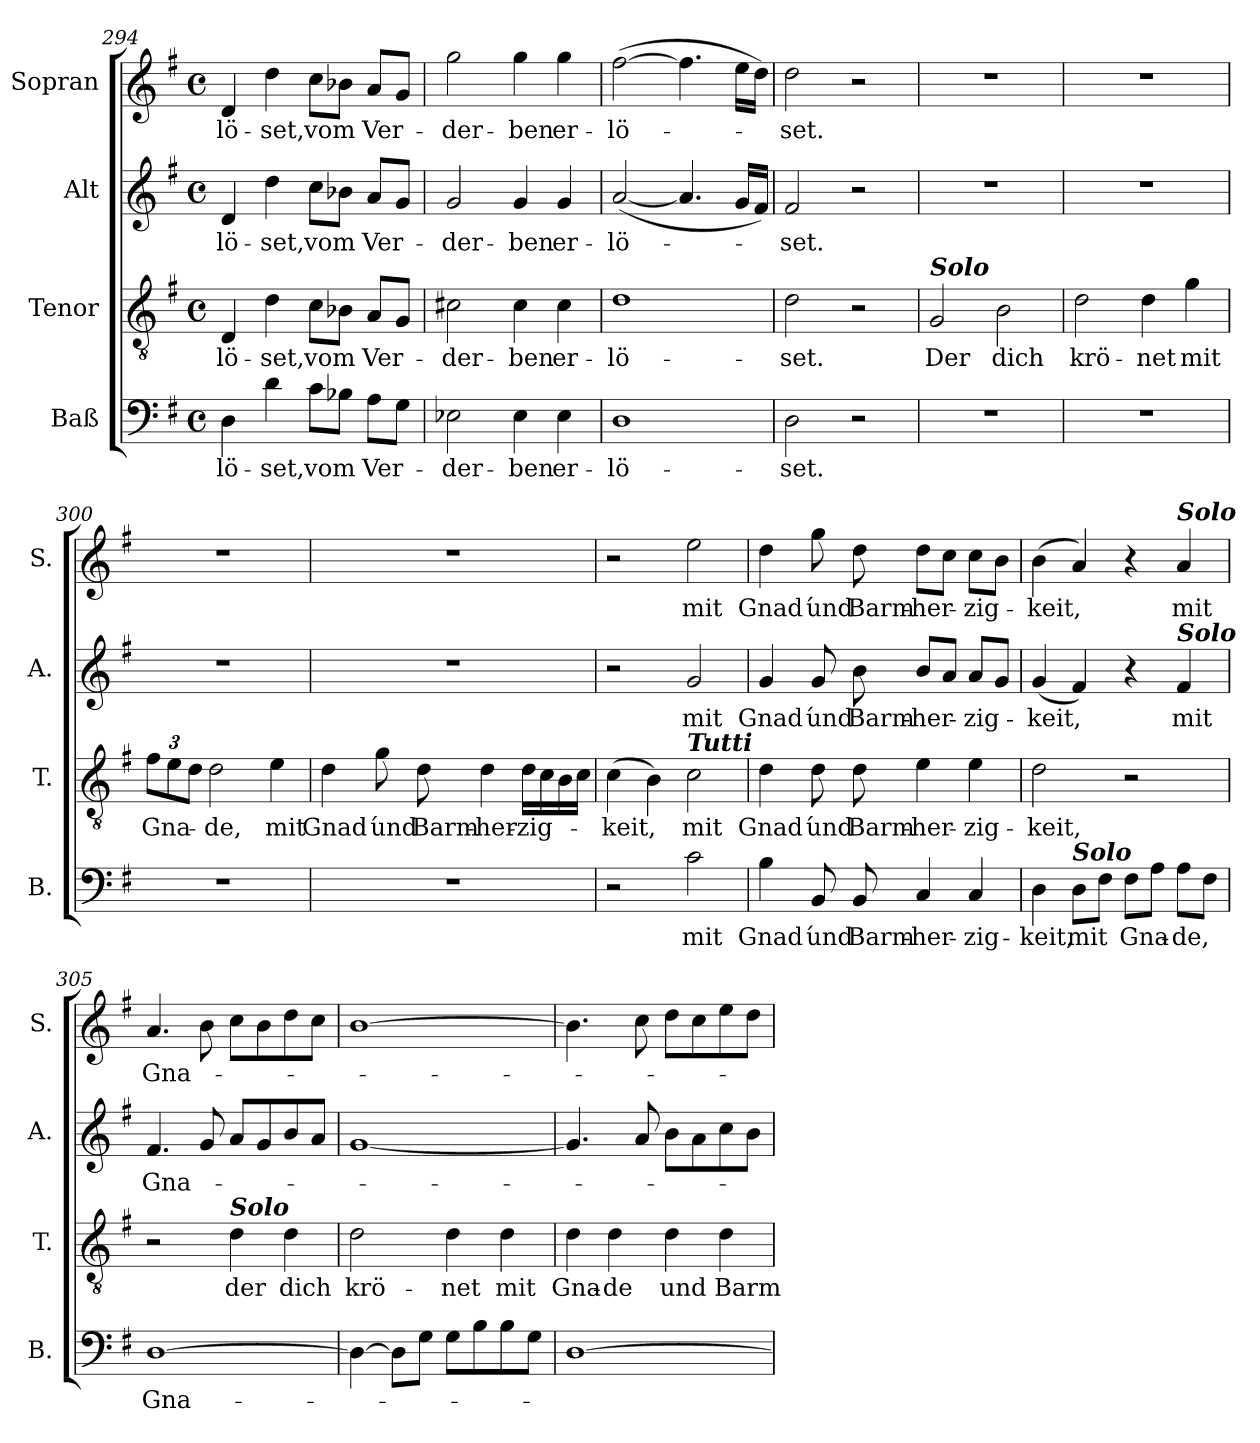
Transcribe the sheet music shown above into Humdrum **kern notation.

**kern	**text	**kern	**text	**kern	**text	**kern	**text
*part4	*part4	*part3	*part3	*part2	*part2	*part1	*part1
*staff4	*staff4	*staff3	*staff3	*staff2	*staff2	*staff1	*staff1
*I"Baß	*	*I"Tenor	*	*I"Alt	*	*I"Sopran	*
*I'B.	*	*I'T.	*	*I'A.	*	*I'S.	*
*clefF4	*	*clefGv2	*	*clefG2	*	*clefG2	*
*k[f#]	*	*k[f#]	*	*k[f#]	*	*k[f#]	*
*G:	*	*G:	*	*G:	*	*G:	*
*M4/4	*	*M4/4	*	*M4/4	*	*M4/4	*
*met(c)	*	*met(c)	*	*met(c)	*	*met(c)	*
=294	=294	=294	=294	=294	=294	=294	=294
!	!LO:LY:b	!	!LO:LY:b	!	!LO:LY:b	!	!LO:LY:b
4D\	-lö-	4D/	-lö-	4d/	-lö-	4d/	-lö-
!	!LO:LY:b	!	!LO:LY:b	!	!LO:LY:b	!	!LO:LY:b
4d\	-set,	4d\	-set,	4dd\	-set,	4dd\	-set,
!	!LO:LY:b	!	!LO:LY:b	!	!LO:LY:b	!	!LO:LY:b
8c\L	vom	8c\L	vom	8cc\L	vom	8cc\L	vom
8B-X\J	.	8B-X\J	.	8b-X\J	.	8b-X\J	.
!	!LO:LY:b	!	!LO:LY:b	!	!LO:LY:b	!	!LO:LY:b
8A\L	Ver-	8A/L	Ver-	8a/L	Ver-	8a/L	Ver-
8G\J	.	8G/J	.	8g/J	.	8g/J	.
=295	=295	=295	=295	=295	=295	=295	=295
!	!LO:LY:b	!	!LO:LY:b	!	!LO:LY:b	!	!LO:LY:b
2E-X\	-der-	2c#X\	-der-	2g/	-der-	2gg\	-der-
!	!LO:LY:b	!	!LO:LY:b	!	!LO:LY:b	!	!LO:LY:b
4E-\	-ben	4c#\	-ben	4g/	-ben	4gg\	-ben
!	!LO:LY:b	!	!LO:LY:b	!	!LO:LY:b	!	!LO:LY:b
4E-\	er-	4c#\	er-	4g/	er-	4gg\	er-
!!LO:LB:g=z
=296	=296	=296	=296	=296	=296	=296	=296
!	!LO:LY:b	!	!LO:LY:b	!	!LO:LY:b	!	!LO:LY:b
1D	-lö-	1d	-lö-	(<[2a/	-lö-	(>[2ff#\	-lö-
.	.	.	.	4.a/]	.	4.ff#\]	.
.	.	.	.	16g/LL	.	16ee\LL	.
.	.	.	.	16f#/JJ)	.	16dd\JJ)	.
=297	=297	=297	=297	=297	=297	=297	=297
!	!LO:LY:b	!	!LO:LY:b	!	!LO:LY:b	!	!LO:LY:b
2D\	-set.	2d\	-set.	2f#/	-set.	2dd\	-set.
2r	.	2r	.	2r	.	2r	.
=298	=298	=298	=298	=298	=298	=298	=298
!	!	!LO:TX:a:Bi:t=Solo	!	!	!	!	!
!	!	!	!LO:LY:b	!	!	!	!
1r	.	2G/	Der	1r	.	1r	.
!	!	!	!LO:LY:b	!	!	!	!
.	.	2B\	dich	.	.	.	.
=299	=299	=299	=299	=299	=299	=299	=299
!	!	!	!LO:LY:b	!	!	!	!
1r	.	2d\	krö-	1r	.	1r	.
!	!	!	!LO:LY:b	!	!	!	!
.	.	4d\	-net	.	.	.	.
!	!	!	!LO:LY:b	!	!	!	!
.	.	4g\	mit	.	.	.	.
=300	=300	=300	=300	=300	=300	=300	=300
*	*	*Xbrackettup	*	*	*	*	*
!	!	!	!LO:LY:b	!	!	!	!
1r	.	12f#\L	Gna-	1r	.	1r	.
.	.	12e\	.	.	.	.	.
.	.	12d\J	.	.	.	.	.
!	!	!	!LO:LY:b	!	!	!	!
.	.	2d\	-de,	.	.	.	.
!	!	!	!LO:LY:b	!	!	!	!
.	.	4e\	mit	.	.	.	.
=301	=301	=301	=301	=301	=301	=301	=301
!	!	!	!LO:LY:b	!	!	!	!
1r	.	4d\	Gnad´	1r	.	1r	.
!	!	!	!LO:LY:b	!	!	!	!
.	.	8g\	und	.	.	.	.
!	!	!	!LO:LY:b	!	!	!	!
.	.	8d\	Barm-	.	.	.	.
!	!	!	!LO:LY:b	!	!	!	!
.	.	4d\	-her-	.	.	.	.
!	!	!	!LO:LY:b	!	!	!	!
.	.	16d\LL	-zig-	.	.	.	.
.	.	16c\	.	.	.	.	.
.	.	16B\	.	.	.	.	.
.	.	16c\JJ	.	.	.	.	.
!!LO:PB:g=z
=302	=302	=302	=302	=302	=302	=302	=302
!	!	!	!LO:LY:b	!	!	!	!
2r	.	(>4c\	-keit,	2r	.	2r	.
.	.	4B\)	.	.	.	.	.
!	!	!LO:TX:a:Bi:t=Tutti	!	!	!	!	!
!	!LO:LY:b	!	!LO:LY:b	!	!LO:LY:b	!	!LO:LY:b
2c\	mit	2c\	mit	2g/	mit	2ee\	mit
=303	=303	=303	=303	=303	=303	=303	=303
!	!LO:LY:b	!	!LO:LY:b	!	!LO:LY:b	!	!LO:LY:b
4B\	Gnad´	4d\	Gnad´	4g/	Gnad´	4dd\	Gnad´
!	!LO:LY:b	!	!LO:LY:b	!	!LO:LY:b	!	!LO:LY:b
8BB/	und	8d\	und	8g/	und	8gg\	und
!	!LO:LY:b	!	!LO:LY:b	!	!LO:LY:b	!	!LO:LY:b
8BB/	Barm-	8d\	Barm-	8b\	Barm-	8dd\	Barm-
!	!LO:LY:b	!	!LO:LY:b	!	!LO:LY:b	!	!LO:LY:b
4C/	-her-	4e\	-her-	8b/L	-her-	8dd\L	-her-
.	.	.	.	8a/J	.	8cc\J	.
!	!LO:LY:b	!	!LO:LY:b	!	!LO:LY:b	!	!LO:LY:b
4C/	-zig-	4e\	-zig-	8a/L	-zig-	8cc\L	-zig-
.	.	.	.	8g/J	.	8b\J	.
=304	=304	=304	=304	=304	=304	=304	=304
!	!LO:LY:b	!	!LO:LY:b	!	!LO:LY:b	!	!LO:LY:b
4D\	-keit,	2d\	-keit,	(<4g/	-keit,	(>4b\	-keit,
!LO:TX:a:Bi:t=Solo	!	!	!	!	!	!	!
!	!LO:LY:b	!	!	!	!	!	!
8D\L	mit	.	.	4f#/)	.	4a/)	.
8F#\J	.	.	.	.	.	.	.
!	!LO:LY:b	!	!	!	!	!	!
8F#\L	Gna-	2r	.	4r	.	4r	.
8A\J	.	.	.	.	.	.	.
!	!	!	!	!	!	!LO:TX:a:Bi:t=Solo	!
!	!	!	!	!LO:TX:a:Bi:t=Solo	!	!	!
!	!LO:LY:b	!	!	!	!LO:LY:b	!	!LO:LY:b
8A\L	-de,	.	.	4f#/	mit	4a/	mit
8F#\J	.	.	.	.	.	.	.
=305	=305	=305	=305	=305	=305	=305	=305
!	!LO:LY:b	!	!	!	!LO:LY:b	!	!LO:LY:b
[1D	Gna-	2r	.	4.f#/	Gna-	4.a/	Gna-
.	.	.	.	8g/	.	8b\	.
!	!	!LO:TX:a:Bi:t=Solo	!	!	!	!	!
!	!	!	!LO:LY:b	!	!	!	!
.	.	4d\	der	8a/L	.	8cc\L	.
.	.	.	.	8g/	.	8b\	.
!	!	!	!LO:LY:b	!	!	!	!
.	.	4d\	dich	8b/	.	8dd\	.
.	.	.	.	8a/J	.	8cc\J	.
=306	=306	=306	=306	=306	=306	=306	=306
!	!	!	!LO:LY:b	!	!	!	!
4D\_	.	2d\	krö-	[1g	.	[1b	.
8D\L]	.	.	.	.	.	.	.
8G\J	.	.	.	.	.	.	.
!	!	!	!LO:LY:b	!	!	!	!
8G\L	.	4d\	-net	.	.	.	.
8B\	.	.	.	.	.	.	.
!	!	!	!LO:LY:b	!	!	!	!
8B\	.	4d\	mit	.	.	.	.
8G\J	.	.	.	.	.	.	.
!!LO:LB:g=z
=307	=307	=307	=307	=307	=307	=307	=307
!	!	!	!LO:LY:b	!	!	!	!
[1D	.	4d\	Gna-	4.g/]	.	4.b\]	.
!	!	!	!LO:LY:b	!	!	!	!
.	.	4d\	-de	.	.	.	.
.	.	.	.	8a/	.	8cc\	.
!	!	!	!LO:LY:b	!	!	!	!
.	.	4d\	und	8b\L	.	8dd\L	.
.	.	.	.	8a\	.	8cc\	.
!	!	!	!LO:LY:b	!	!	!	!
.	.	4d\	Barm-	8cc\	.	8ee\	.
.	.	.	.	8b\J	.	8dd\J	.
=	=	=	=	=	=	=	=
*-	*-	*-	*-	*-	*-	*-	*-
